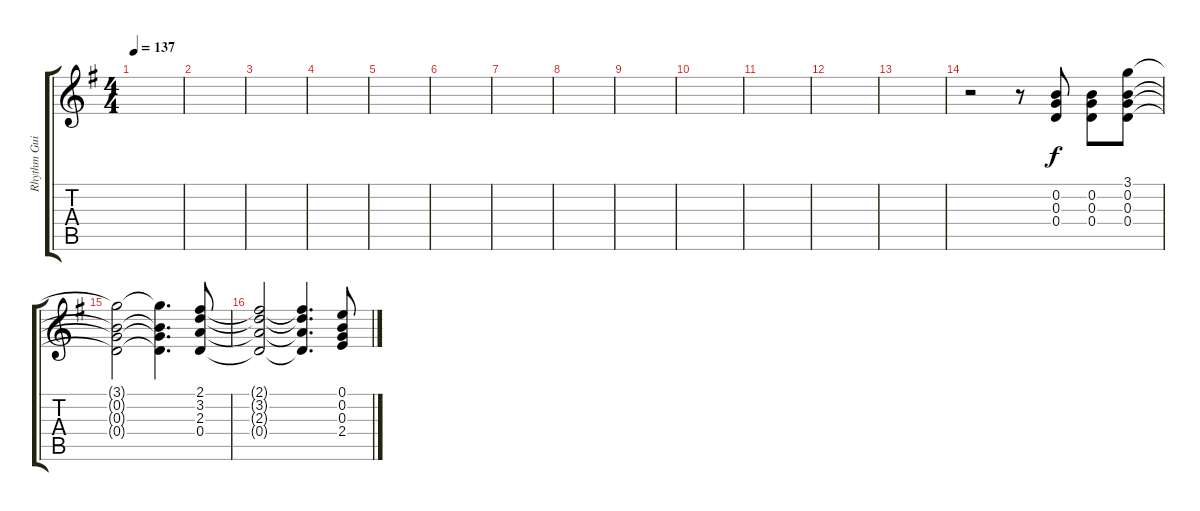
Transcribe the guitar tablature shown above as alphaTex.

\track ("Rhythm Guitar" "Rhythm Gui") {instrument distortionguitar}
\staff {score tabs}
\tuning (E4 B3 G3 D3 A2 E2) {hide}
\ts (4 4)
\tempo 137
\clef g2
\ks g
|
|
|
|
|
|
|
|
|
|
|
|
|
r.2 r.8 (0.2 0.3 0.4).8 (0.2 0.3 0.4).8 (3.1 0.2 0.3 0.4).8 |
(3.1{t} 0.2{t} 0.3{t} 0.4{t}).2 (3.1{t} 0.2{t} 0.3{t} 0.4{t}).4{d} (2.1 3.2 2.3 0.4).8 |
(2.1{t} 3.2{t} 2.3{t} 0.4{t}).2 (2.1{t} 3.2{t} 2.3{t} 0.4{t}).4{d} (0.1 0.2 0.3 2.4).8
